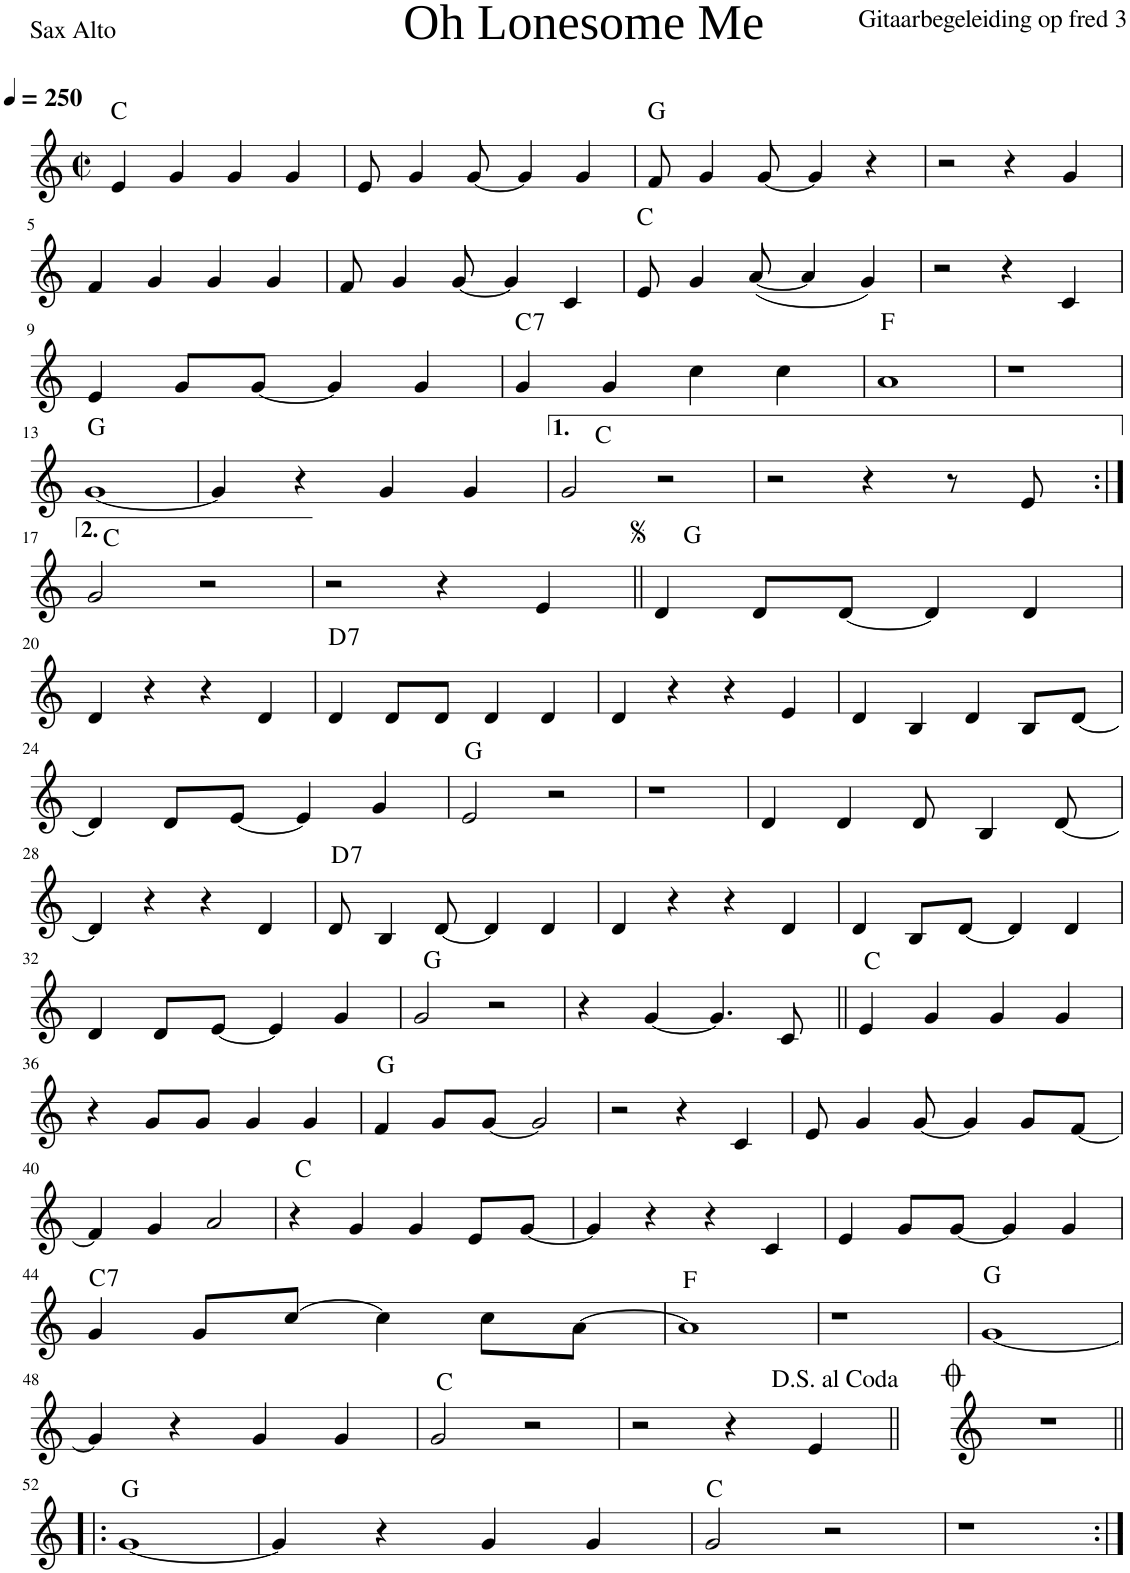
**kern	**harte
*part1	*part1
*staff1	*
*I"Alt-saxofoon	*
*I'A Sax	*
*clefG2	*
*Trd5c9	*
*k[]	*
*M2/2	*
*met(c|)	*
*MM250	*
=1	=1
4e/	C:maj
4g/	.
4g/	.
4g/	.
=2	=2
8e/	.
4g/	.
[8g/	.
4g/]	.
4g/	.
=3	=3
8f/	G:maj
4g/	.
[8g/	.
4g/]	.
4r	.
=4	=4
2r	.
4r	.
4g/	.
!!LO:LB:g=z
=5	=5
4f/	.
4g/	.
4g/	.
4g/	.
=6	=6
8f/	.
4g/	.
[8g/	.
4g/]	.
4c/	.
=7	=7
8e/	C:maj
4g/	.
([8a/	.
4a/]	.
4g/)	.
=8	=8
2r	.
4r	.
4c/	.
!!LO:LB:g=z
=9	=9
4e/	.
8g/L	.
[8g/J	.
4g/]	.
4g/	.
=10	=10
!	!LO:H:kt=7
4g/	C:7
4g/	.
4cc\	.
4cc\	.
=11	=11
1a	F:maj
=12	=12
1r	.
!!LO:LB:g=z
=13	=13
[1g	G:maj
=14	=14
4g/]	.
4r	.
4g/	.
4g/	.
=15	=15
2g/	C:maj
2r	.
=16	=16
2r	.
4r	.
8r	.
8e/	.
!!LO:LB:g=z
=17:|!	=17:|!
2g/	C:maj
2r	.
=18	=18
2r	.
4r	.
4e/	.
=19||	=19||
4d/	G:maj
8d/L	.
[8d/J	.
4d/]	.
4d/	.
!!LO:LB:g=z
=20	=20
4d/	.
4r	.
4r	.
4d/	.
=21	=21
!	!LO:H:kt=7
4d/	D:7
8d/L	.
8d/J	.
4d/	.
4d/	.
=22	=22
4d/	.
4r	.
4r	.
4e/	.
=23	=23
4d/	.
4B/	.
4d/	.
8B/L	.
[8d/J	.
!!LO:LB:g=z
=24	=24
4d/]	.
8d/L	.
[8e/J	.
4e/]	.
4g/	.
=25	=25
2e/	G:maj
2r	.
=26	=26
1r	.
=27	=27
4d/	.
4d/	.
8d/	.
4B/	.
[8d/	.
!!LO:LB:g=z
=28	=28
4d/]	.
4r	.
4r	.
4d/	.
=29	=29
!	!LO:H:kt=7
8d/	D:7
4B/	.
[8d/	.
4d/]	.
4d/	.
=30	=30
4d/	.
4r	.
4r	.
4d/	.
=31	=31
4d/	.
8B/L	.
[8d/J	.
4d/]	.
4d/	.
!!LO:LB:g=z
=32	=32
4d/	.
8d/L	.
[8e/J	.
4e/]	.
4g/	.
=33	=33
2g/	G:maj
2r	.
=34	=34
4r	.
[4g/	.
4.g/]	.
8c/	.
=35||	=35||
4e/	C:maj
4g/	.
4g/	.
4g/	.
!!LO:LB:g=z
=36	=36
4r	.
8g/L	.
8g/J	.
4g/	.
4g/	.
=37	=37
4f/	G:maj
8g/L	.
[8g/J	.
2g/]	.
=38	=38
2r	.
4r	.
4c/	.
=39	=39
8e/	.
4g/	.
[8g/	.
4g/]	.
8g/L	.
[8f/J	.
!!LO:LB:g=z
=40	=40
4f/]	.
4g/	.
2a/	.
=41	=41
4r	C:maj
4g/	.
4g/	.
8e/L	.
[8g/J	.
=42	=42
4g/]	.
4r	.
4r	.
4c/	.
=43	=43
4e/	.
8g/L	.
[8g/J	.
4g/]	.
4g/	.
!!LO:LB:g=z
=44	=44
!	!LO:H:kt=7
4g/	C:7
8g/L	.
[8cc/J	.
4cc\]	.
8cc\L	.
[8a\J	.
=45	=45
1a]	F:maj
=46	=46
1r	.
=47	=47
[1g	G:maj
!!LO:LB:g=z
=48	=48
4g/]	.
4r	.
4g/	.
4g/	.
=49	=49
2g/	C:maj
2r	.
=50	=50
2r	.
4r	.
4e/	.
=51||	=51||
1r	.
!!LO:LB:g=z
=52!|:	=52!|:
[1g	G:maj
=53	=53
4g/]	.
4r	.
4g/	.
4g/	.
=54	=54
2g/	C:maj
2r	.
=55	=55
1r	.
=:|!	=:|!
*-	*-
